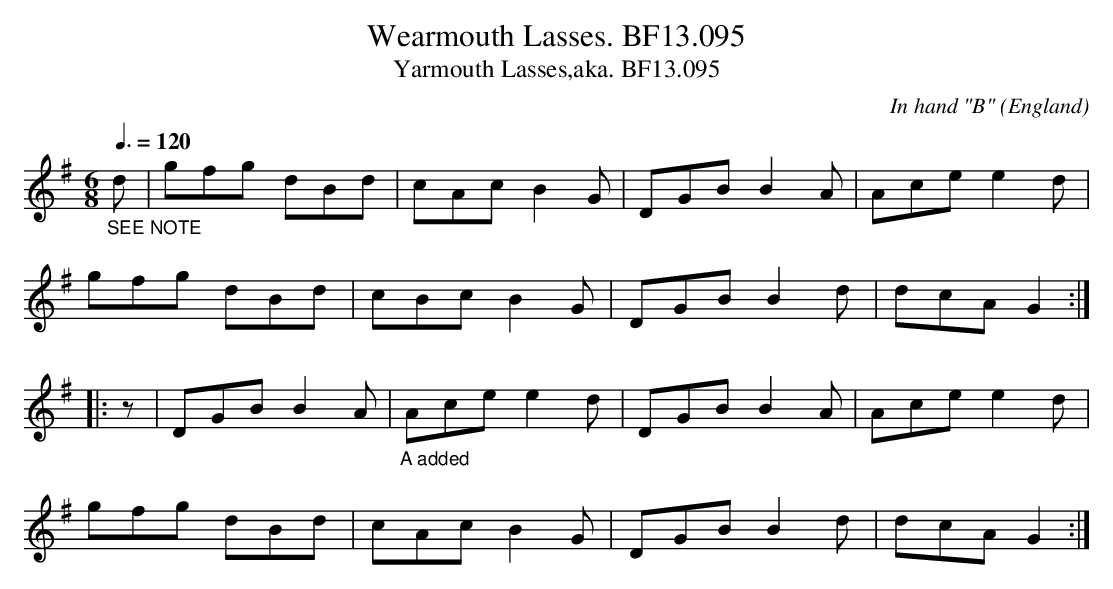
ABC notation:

X:1
T:Wearmouth Lasses. BF13.095
T:Yarmouth Lasses,aka. BF13.095
C:In hand "B"
L:1/8
M:6/8
O:England
Q:3/8=120
K:G major
"_SEE NOTE"d|gfg dBd|cAcB2G|DGB B2A|Acee2d|!
gfg dBd|cBcB2G|DGB B2d|dcAG2:|!
|:z|DGBB2A|"_A added"Ace e2d|DGB B2A|Acee2d|!
gfg dBd|cAcB2G|DGB B2d|dcAG2:|
